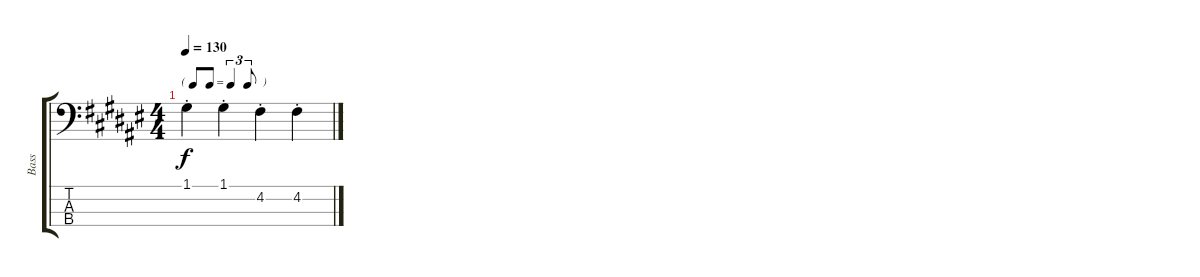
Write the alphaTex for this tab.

\track ("Bass" "Bass") {instrument electricbassfinger}
\staff {score tabs}
\tuning (G2 D2 A1 E1) {hide}
\ts (4 4)
\tf triplet8th
\tempo 130
\clef f4
\ks f#
1.1{st}.4{dy f} 1.1{st}.4 4.2{st}.4 4.2{st}.4
